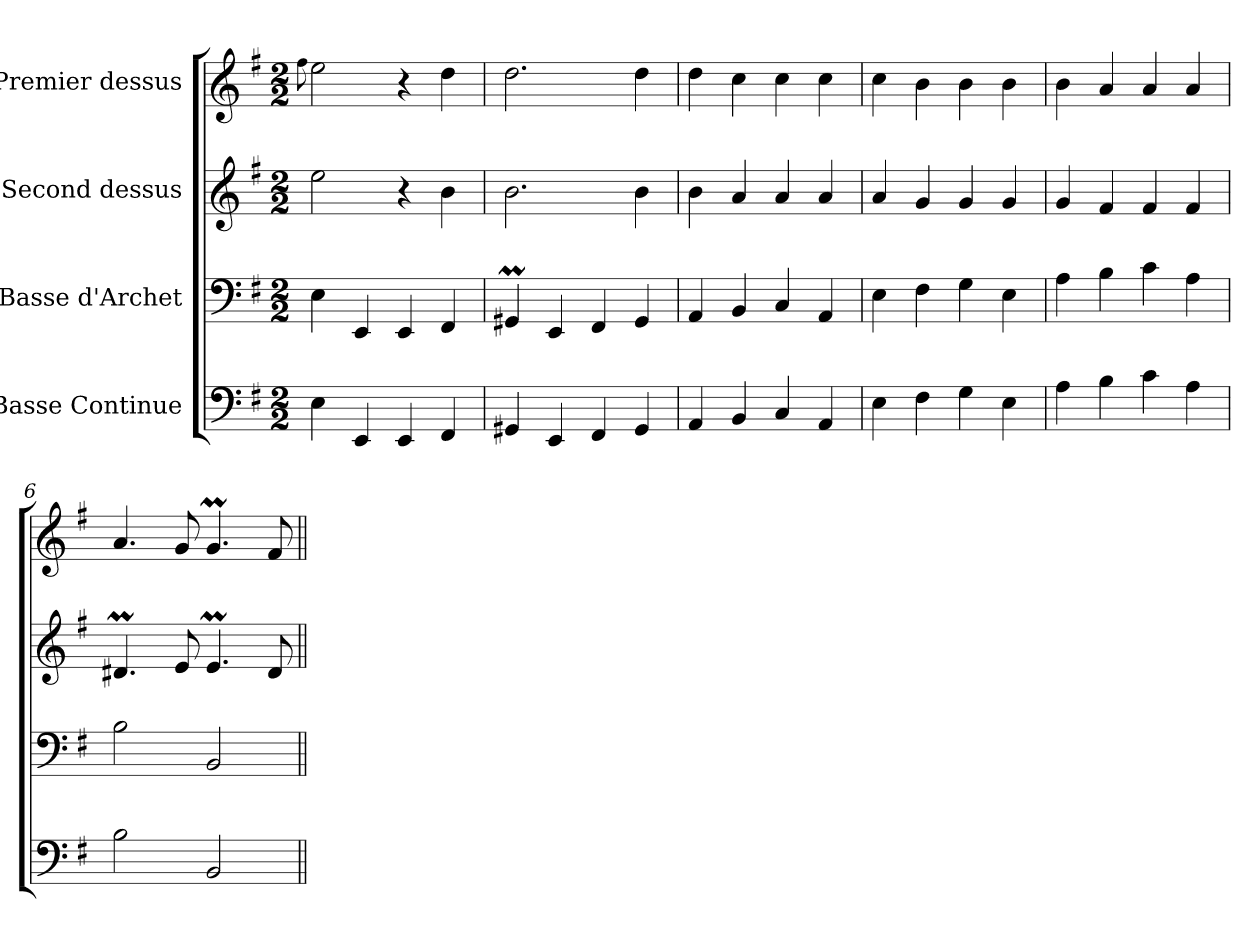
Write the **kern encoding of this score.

**kern	**kern	**kern	**kern
*part4	*part3	*part2	*part1
*staff4	*staff3	*staff2	*staff1
*I"Basse Continue	*I"Basse d'Archet	*I"Second dessus	*I"Premier dessus
*clefF4	*clefF4	*clefG2	*clefG2
*k[f#]	*k[f#]	*k[f#]	*k[f#]
*G:	*G:	*G:	*G:
*M2/2	*M2/2	*M2/2	*M2/2
=1	=1	=1	=1
.	.	.	8qqff#\
4E\	4E\	2ee\	2ee\
4EE/	4EE/	.	.
4EE/	4EE/	4r	4r
4FF#/	4FF#/	4b\	4dd\
=2	=2	=2	=2
4GG#X/	4GG#Xm/	2.b\	2.dd\
4EE/	4EE/	.	.
4FF#/	4FF#/	.	.
4GG#/	4GG#/	4b\	4dd\
=3	=3	=3	=3
4AA/	4AA/	4b\	4dd\
4BB/	4BB/	4a/	4cc\
4C/	4C/	4a/	4cc\
4AA/	4AA/	4a/	4cc\
=4	=4	=4	=4
4E\	4E\	4a/	4cc\
4F#\	4F#\	4g/	4b\
4G\	4G\	4g/	4b\
4E\	4E\	4g/	4b\
=5	=5	=5	=5
4A\	4A\	4g/	4b\
4B\	4B\	4f#/	4a/
4c\	4c\	4f#/	4a/
4A\	4A\	4f#/	4a/
=6	=6	=6	=6
2B\	2B\	4.d#Xm/	4.a/
.	.	8e/	8g/
2BB/	2BB/	4.eM/	4.gM/
.	.	8d#/	8f#/
=||	=||	=||	=||
*-	*-	*-	*-
